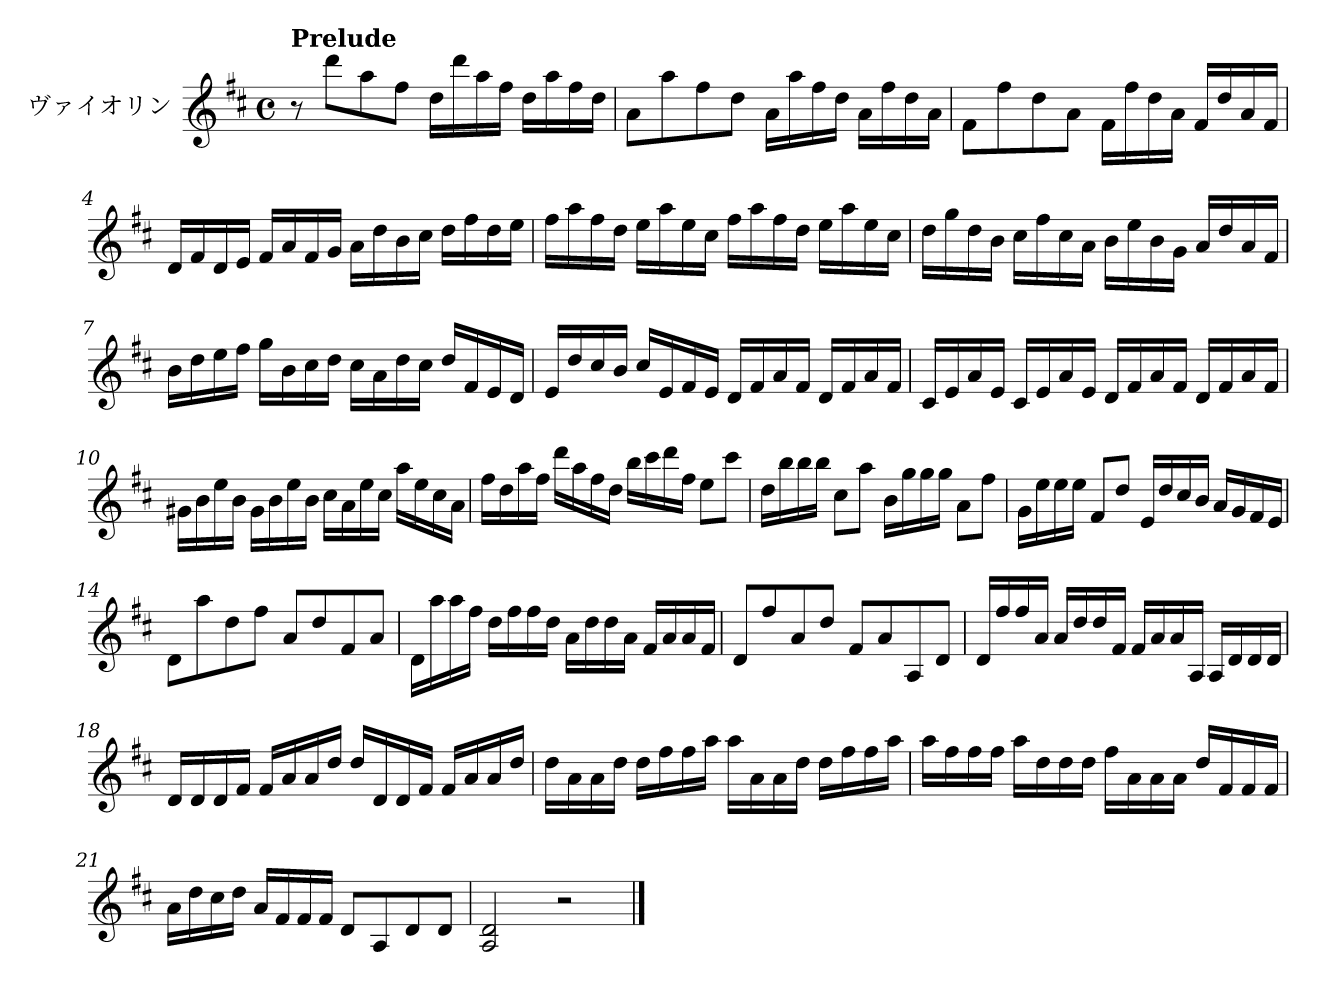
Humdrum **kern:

**kern
*part1
*staff1
*I"ヴァイオリン
*clefG2
*k[f#c#]
*M4/4
*met(c)
=1
!LO:TX:a:B:t=Prelude
8r
8ddd\L
8aa\
8ff#\J
16dd\LL
16ddd\
16aa\
16ff#\JJ
16dd\LL
16aa\
16ff#\
16dd\JJ
=2
8a\L
8aa\
8ff#\
8dd\J
16a\LL
16aa\
16ff#\
16dd\JJ
16a\LL
16ff#\
16dd\
16a\JJ
=3
8f#\L
8ff#\
8dd\
8a\J
16f#\LL
16ff#\
16dd\
16a\JJ
16f#/LL
16dd/
16a/
16f#/JJ
!!LO:LB:g=z
=4
16d/LL
16f#/
16d/
16e/JJ
16f#/LL
16a/
16f#/
16g/JJ
16a\LL
16dd\
16b\
16cc#\JJ
16dd\LL
16ff#\
16dd\
16ee\JJ
=5
16ff#\LL
16aa\
16ff#\
16dd\JJ
16ee\LL
16aa\
16ee\
16cc#\JJ
16ff#\LL
16aa\
16ff#\
16dd\JJ
16ee\LL
16aa\
16ee\
16cc#\JJ
!!LO:LB:g=z
=6
16dd\LL
16gg\
16dd\
16b\JJ
16cc#\LL
16ff#\
16cc#\
16a\JJ
16b\LL
16ee\
16b\
16g\JJ
16a/LL
16dd/
16a/
16f#/JJ
=7
16b\LL
16dd\
16ee\
16ff#\JJ
16gg\LL
16b\
16cc#\
16dd\JJ
16cc#\LL
16a\
16dd\
16cc#\JJ
16dd/LL
16f#/
16e/
16d/JJ
!!LO:LB:g=z
=8
16e/LL
16dd/
16cc#/
16b/JJ
16cc#/LL
16e/
16f#/
16e/JJ
16d/LL
16f#/
16a/
16f#/JJ
16d/LL
16f#/
16a/
16f#/JJ
=9
16c#/LL
16e/
16a/
16e/JJ
16c#/LL
16e/
16a/
16e/JJ
16d/LL
16f#/
16a/
16f#/JJ
16d/LL
16f#/
16a/
16f#/JJ
!!LO:LB:g=z
=10
16g#X\LL
16b\
16ee\
16b\JJ
16g#\LL
16b\
16ee\
16b\JJ
16cc#\LL
16a\
16ee\
16cc#\JJ
16aa\LL
16ee\
16cc#\
16a\JJ
=11
16ff#\LL
16dd\
16aa\
16ff#\JJ
16ddd\LL
16aa\
16ff#\
16dd\JJ
16bb\LL
16ccc#\
16ddd\
16ff#\JJ
8ee\L
8ccc#\J
!!LO:LB:g=z
=12
16dd\LL
16bb\
16bb\
16bb\JJ
8cc#\L
8aa\J
16b\LL
16gg\
16gg\
16gg\JJ
8a\L
8ff#\J
=13
16g\LL
16ee\
16ee\
16ee\JJ
8f#/L
8dd/J
16e/LL
16dd/
16cc#/
16b/JJ
16a/LL
16g/
16f#/
16e/JJ
=14
8d\L
8aa\
8dd\
8ff#\J
8a/L
8dd/
8f#/
8a/J
!!LO:LB:g=z
=15
16d\LL
16aa\
16aa\
16ff#\JJ
16dd\LL
16ff#\
16ff#\
16dd\JJ
16a\LL
16dd\
16dd\
16a\JJ
16f#/LL
16a/
16a/
16f#/JJ
=16
8d/L
8ff#/
8a/
8dd/J
8f#/L
8a/
8A/
8d/J
=17
16d/LL
16ff#/
16ff#/
16a/JJ
16a/LL
16dd/
16dd/
16f#/JJ
16f#/LL
16a/
16a/
16A/JJ
16A/LL
16d/
16d/
16d/JJ
!!LO:LB:g=z
=18
16d/LL
16d/
16d/
16f#/JJ
16f#/LL
16a/
16a/
16dd/JJ
16dd/LL
16d/
16d/
16f#/JJ
16f#/LL
16a/
16a/
16dd/JJ
=19
16dd\LL
16a\
16a\
16dd\JJ
16dd\LL
16ff#\
16ff#\
16aa\JJ
16aa\LL
16a\
16a\
16dd\JJ
16dd\LL
16ff#\
16ff#\
16aa\JJ
!!LO:LB:g=z
=20
16aa\LL
16ff#\
16ff#\
16ff#\JJ
16aa\LL
16dd\
16dd\
16dd\JJ
16ff#\LL
16a\
16a\
16a\JJ
16dd/LL
16f#/
16f#/
16f#/JJ
=21
16a\LL
16dd\
16cc#\
16dd\JJ
16a/LL
16f#/
16f#/
16f#/JJ
8d/L
8A/
8d/
8d/J
=22
2A/ 2d/
2r
==
*-
